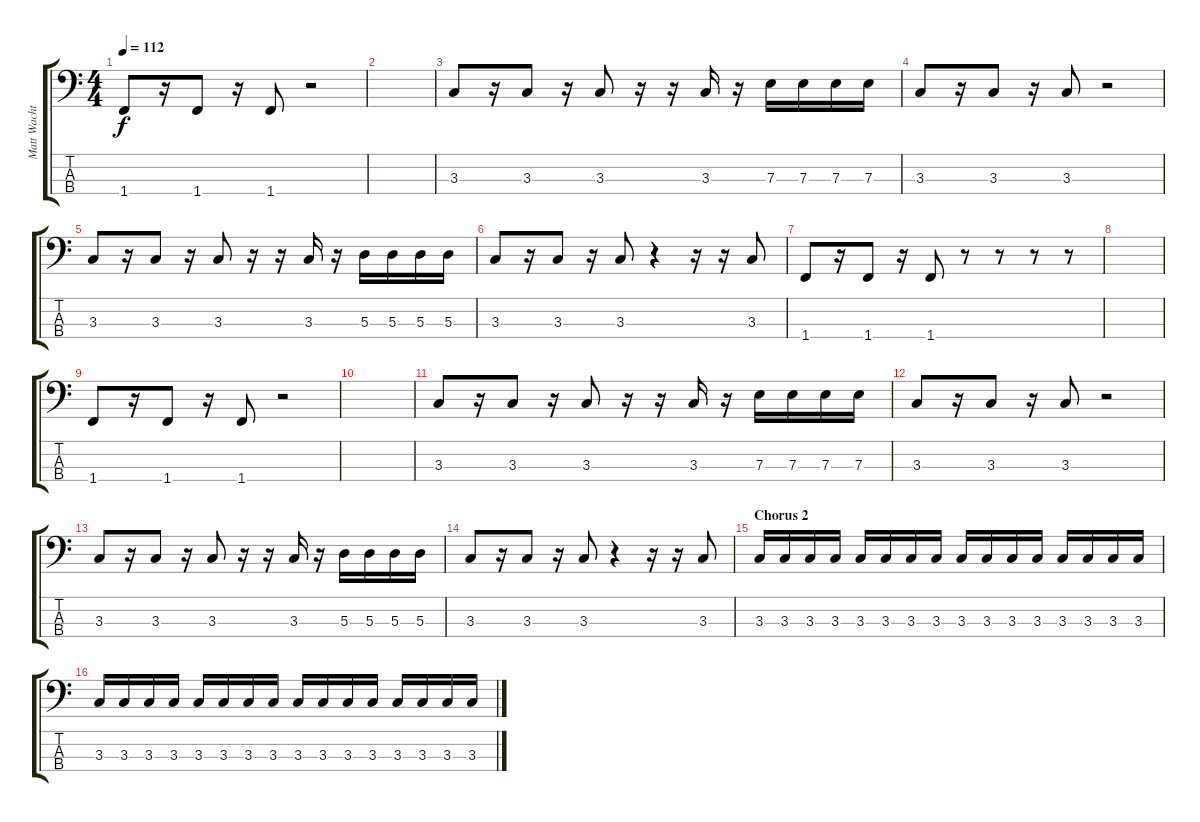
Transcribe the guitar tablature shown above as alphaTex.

\track ("Matt Wachter Bass" "Matt Wacht") {instrument electricbasspick}
\staff {score tabs}
\tuning (G2 D2 A1 E1) {hide}
\ts (4 4)
\tempo 112
\clef f4
\ks c
1.4.8{dy f} r.16 1.4.8 r.16 1.4.8 r.2 |
|
3.3.8 r.16 3.3.8 r.16 3.3.8 r.16 r.16 3.3.16 r.16 7.3.16 7.3.16 7.3.16 7.3.16 |
3.3.8 r.16 3.3.8 r.16 3.3.8 r.2 |
3.3.8 r.16 3.3.8 r.16 3.3.8 r.16 r.16 3.3.16 r.16 5.3.16 5.3.16 5.3.16 5.3.16 |
3.3.8 r.16 3.3.8 r.16 3.3.8 r.4 r.16 r.16 3.3.8 |
1.4.8 r.16 1.4.8 r.16 1.4.8 r.8 r.8 r.8 r.8 |
|
1.4.8 r.16 1.4.8 r.16 1.4.8 r.2 |
|
3.3.8 r.16 3.3.8 r.16 3.3.8 r.16 r.16 3.3.16 r.16 7.3.16 7.3.16 7.3.16 7.3.16 |
3.3.8 r.16 3.3.8 r.16 3.3.8 r.2 |
3.3.8 r.16 3.3.8 r.16 3.3.8 r.16 r.16 3.3.16 r.16 5.3.16 5.3.16 5.3.16 5.3.16 |
3.3.8 r.16 3.3.8 r.16 3.3.8 r.4 r.16 r.16 3.3.8 |
\section ("" "Chorus 2")
3.3.16 3.3.16 3.3.16 3.3.16 3.3.16 3.3.16 3.3.16 3.3.16 3.3.16 3.3.16 3.3.16 3.3.16 3.3.16 3.3.16 3.3.16 3.3.16 |
3.3.16 3.3.16 3.3.16 3.3.16 3.3.16 3.3.16 3.3.16 3.3.16 3.3.16 3.3.16 3.3.16 3.3.16 3.3.16 3.3.16 3.3.16 3.3.16
